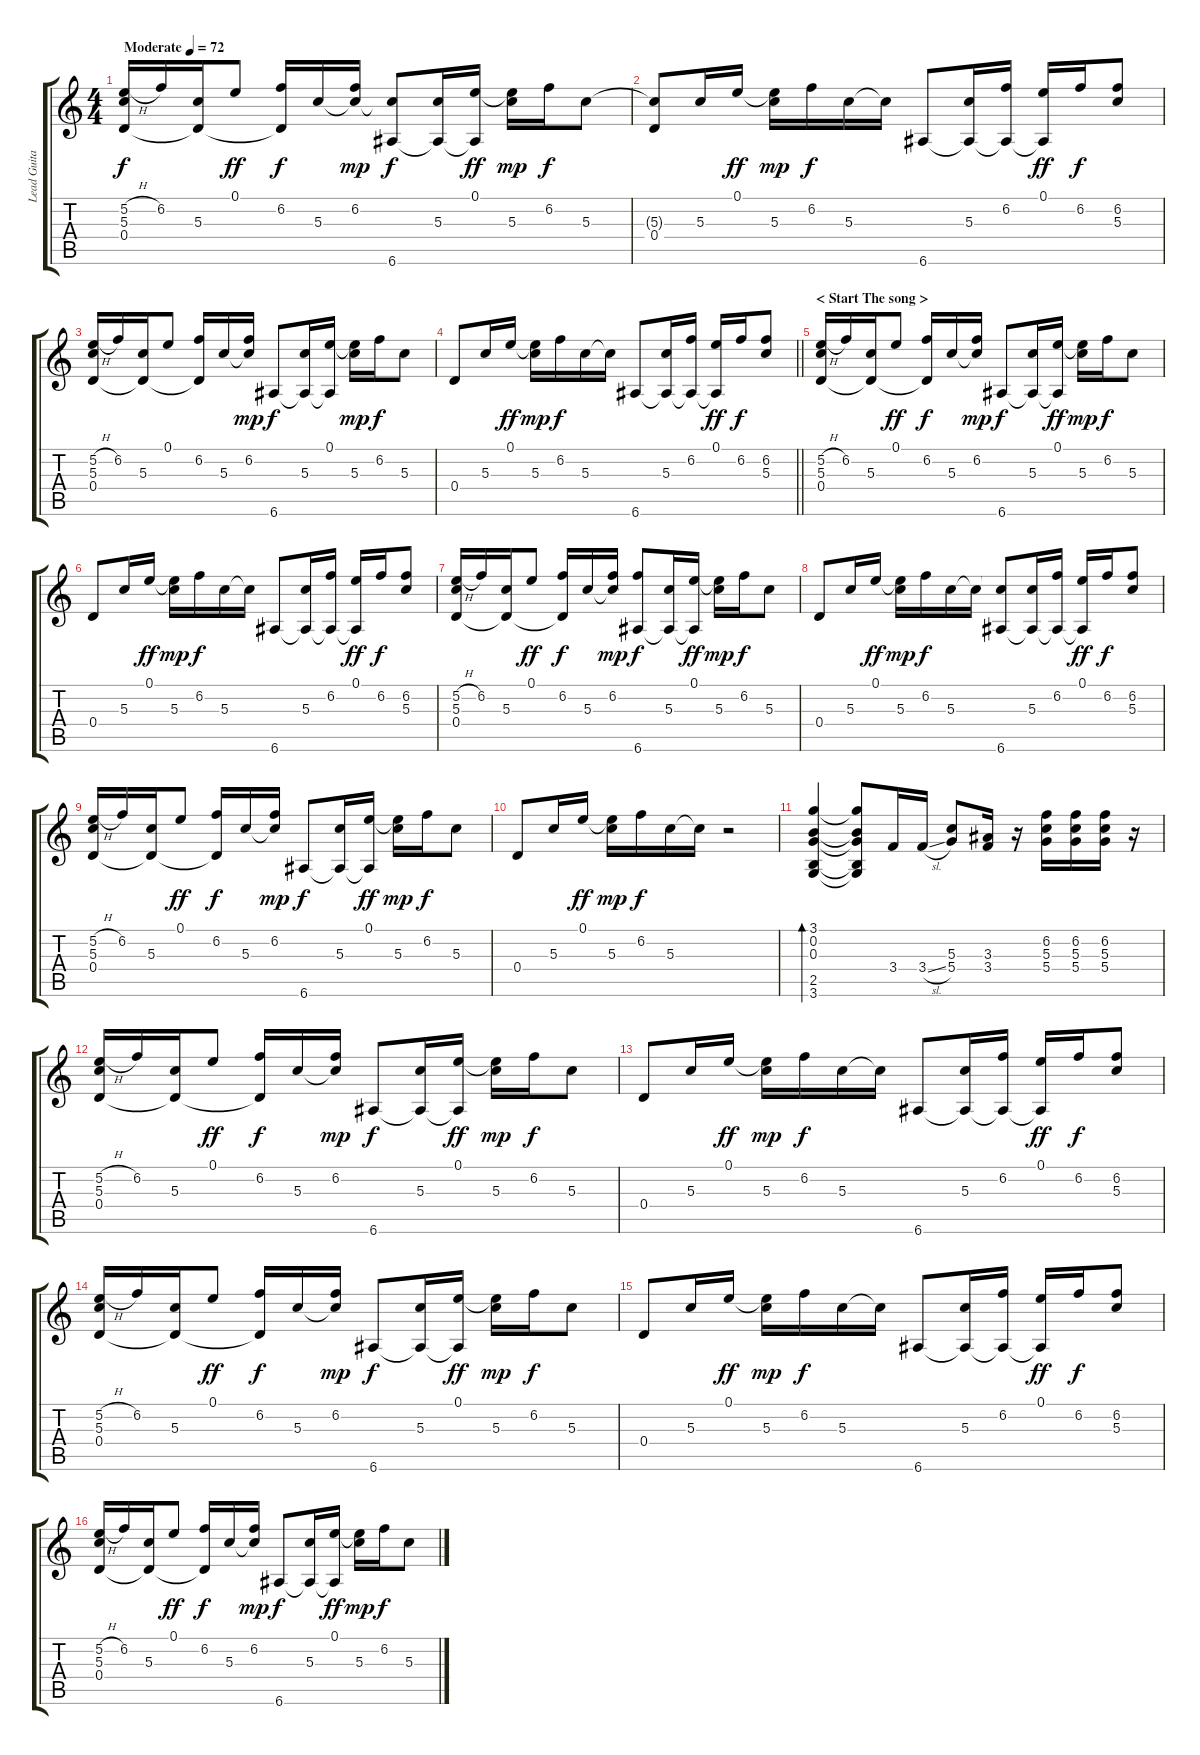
\track ("Lead Guitar" "Lead Guita") {instrument electricguitarclean}
\staff {score tabs}
\tuning (E4 B3 G3 D3 A2 E2) {hide}
\ts (4 4)
\tempo (72 "Moderate")
\clef g2
\ks c
(5.2{h} 5.3 0.4).16{dy f instrument electricguitarclean} 6.2.16 (5.3 0.4{t}).16 0.1.8{dy ff} (6.2 0.4{t}).16{dy f} 5.3.16 (6.2 5.3{t}).16{dy mp} (5.3{t} 6.6).8{dy f} (5.3 6.6{t}).16 (0.1 6.6{t}).16{dy ff} (0.1{t} 5.3).16{dy mp} 6.2.16{dy f} 5.3.8 |
(5.3{t} 0.4).8 5.3.16 0.1.16{dy ff} (0.1{t} 5.3).16{dy mp} 6.2.16{dy f} 5.3.16 5.3{t}.16 6.6.8 (5.3 6.6{t}).16 (6.2 6.6{t}).16 (0.1 6.6{t}).16{dy ff} 6.2.16{dy f} (6.2 5.3).8 |
(5.2{h} 5.3 0.4).16 6.2.16 (5.3 0.4{t}).16 0.1.8 (6.2 0.4{t}).16 5.3.16 (6.2 5.3{t}).16{dy mp} 6.6.8{dy f} (5.3 6.6{t}).16 (0.1 6.6{t}).16 (0.1{t} 5.3).16{dy mp} 6.2.16{dy f} 5.3.8 |
\barLineRight lightlight
0.4.8 5.3.16 0.1.16{dy ff} (0.1{t} 5.3).16{dy mp} 6.2.16{dy f} 5.3.16 5.3{t}.16 6.6.8 (5.3 6.6{t}).16 (6.2 6.6{t}).16 (0.1 6.6{t}).16{dy ff} 6.2.16{dy f} (6.2 5.3).8 |
\section ("" "< Start The song >")
(5.2{h} 5.3 0.4).16 6.2.16 (5.3 0.4{t}).16 0.1.8{dy ff} (6.2 0.4{t}).16{dy f} 5.3.16 (6.2 5.3{t}).16{dy mp} 6.6.8{dy f} (5.3 6.6{t}).16 (0.1 6.6{t}).16{dy ff} (0.1{t} 5.3).16{dy mp} 6.2.16{dy f} 5.3.8 |
0.4.8 5.3.16 0.1.16{dy ff} (0.1{t} 5.3).16{dy mp} 6.2.16{dy f} 5.3.16 5.3{t}.16 6.6.8 (5.3 6.6{t}).16 (6.2 6.6{t}).16 (0.1 6.6{t}).16{dy ff} 6.2.16{dy f} (6.2 5.3).8 |
(5.2{h} 5.3 0.4).16 6.2.16 (5.3 0.4{t}).16 0.1.8{dy ff} (6.2 0.4{t}).16{dy f} 5.3.16 (6.2 5.3{t}).16{dy mp} (6.2{t} 6.6).8{dy f} (5.3 6.6{t}).16 (0.1 6.6{t}).16{dy ff} (0.1{t} 5.3).16{dy mp} 6.2.16{dy f} 5.3.8 |
0.4.8 5.3.16 0.1.16{dy ff} (0.1{t} 5.3).16{dy mp} 6.2.16{dy f} 5.3.16 5.3{t}.16 (5.3{t} 6.6).8 (5.3 6.6{t}).16 (6.2 6.6{t}).16 (0.1 6.6{t}).16{dy ff} 6.2.16{dy f} (6.2 5.3).8 |
(5.2{h} 5.3 0.4).16 6.2.16 (5.3 0.4{t}).16 0.1.8{dy ff} (6.2 0.4{t}).16{dy f} 5.3.16 (6.2 5.3{t}).16{dy mp} 6.6.8{dy f} (5.3 6.6{t}).16 (0.1 6.6{t}).16{dy ff} (0.1{t} 5.3).16{dy mp} 6.2.16{dy f} 5.3.8 |
0.4.8 5.3.16 0.1.16{dy ff} (0.1{t} 5.3).16{dy mp} 6.2.16{dy f} 5.3.16 5.3{t}.16 r.2 |
(3.1 0.2 0.3 2.5 3.6).4{bd 30} (3.1{t} 0.2{t} 0.3{t} 2.5{t} 3.6{t}).8 3.4.16 3.4{sl}.16 (5.3 5.4).8 (3.3 3.4).16 r.16 (6.2 5.3 5.4).16 (6.2 5.3 5.4).16 (6.2 5.3 5.4).16 r.16 |
(5.2{h} 5.3 0.4).16 6.2.16 (5.3 0.4{t}).16 0.1.8{dy ff} (6.2 0.4{t}).16{dy f} 5.3.16 (6.2 5.3{t}).16{dy mp} 6.6.8{dy f} (5.3 6.6{t}).16 (0.1 6.6{t}).16{dy ff} (0.1{t} 5.3).16{dy mp} 6.2.16{dy f} 5.3.8 |
0.4.8 5.3.16 0.1.16{dy ff} (0.1{t} 5.3).16{dy mp} 6.2.16{dy f} 5.3.16 5.3{t}.16 6.6.8 (5.3 6.6{t}).16 (6.2 6.6{t}).16 (0.1 6.6{t}).16{dy ff} 6.2.16{dy f} (6.2 5.3).8 |
(5.2{h} 5.3 0.4).16 6.2.16 (5.3 0.4{t}).16 0.1.8{dy ff} (6.2 0.4{t}).16{dy f} 5.3.16 (6.2 5.3{t}).16{dy mp} 6.6.8{dy f} (5.3 6.6{t}).16 (0.1 6.6{t}).16{dy ff} (0.1{t} 5.3).16{dy mp} 6.2.16{dy f} 5.3.8 |
0.4.8 5.3.16 0.1.16{dy ff} (0.1{t} 5.3).16{dy mp} 6.2.16{dy f} 5.3.16 5.3{t}.16 6.6.8 (5.3 6.6{t}).16 (6.2 6.6{t}).16 (0.1 6.6{t}).16{dy ff} 6.2.16{dy f} (6.2 5.3).8 |
(5.2{h} 5.3 0.4).16 6.2.16 (5.3 0.4{t}).16 0.1.8{dy ff} (6.2 0.4{t}).16{dy f} 5.3.16 (6.2 5.3{t}).16{dy mp} 6.6.8{dy f} (5.3 6.6{t}).16 (0.1 6.6{t}).16{dy ff} (0.1{t} 5.3).16{dy mp} 6.2.16{dy f} 5.3.8
